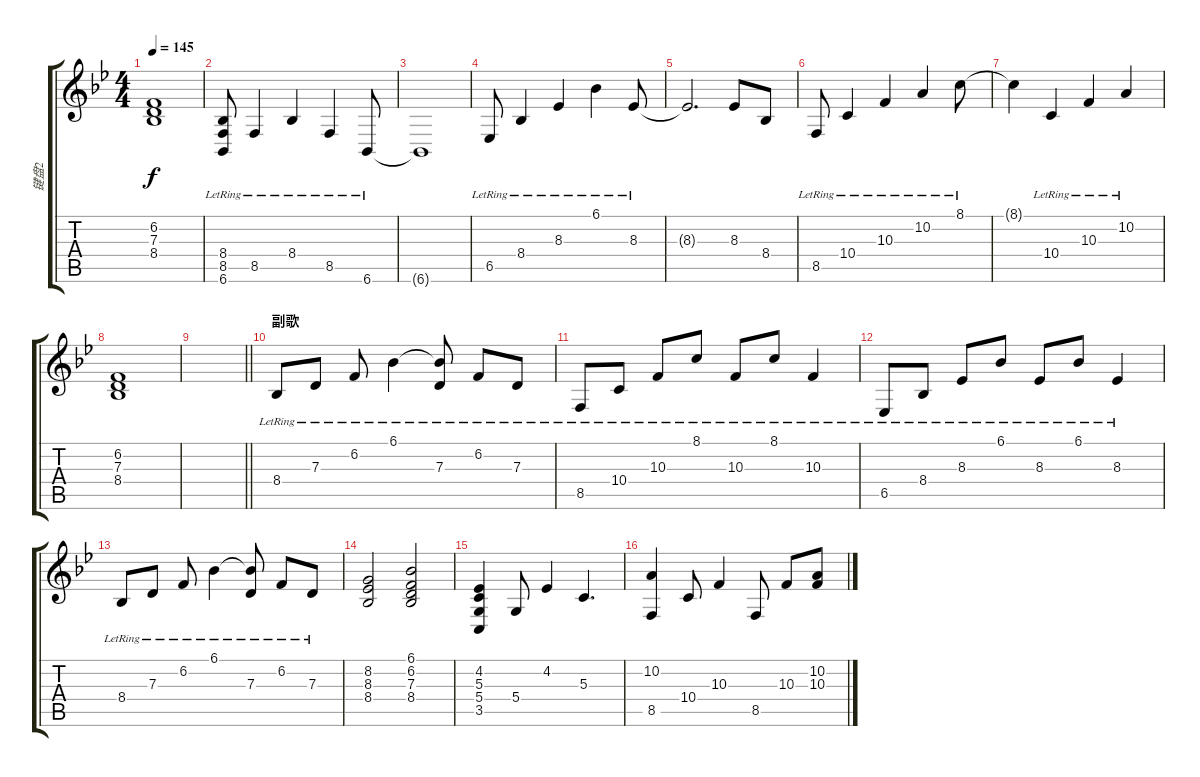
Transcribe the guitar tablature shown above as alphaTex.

\track ("键盘2" "键盘2") {instrument vibraphone}
\staff {score tabs}
\tuning (E4 B3 G3 D3 A2 E2) {hide}
\ts (4 4)
\tempo 145
\clef g2
\ks bb
(6.2{t} 7.3{t} 8.4{t}).1{dy f} |
(8.4{lr} 8.5{lr} 6.6{lr}).8 8.5{lr}.4 8.4{lr}.4 8.5{lr}.4 6.6{lr}.8 |
6.6{t}.1 |
6.5{lr}.8 8.4{lr}.4 8.3{lr}.4 6.1{lr}.4 8.3{lr}.8 |
8.3{t}.2{d} 8.3.8 8.4.8 |
8.5{lr}.8 10.4{lr}.4 10.3{lr}.4 10.2{lr}.4 8.1{lr}.8 |
8.1{t}.4 10.4{lr}.4 10.3{lr}.4 10.2{lr}.4 |
(6.2 7.3 8.4).1 |
\barLineRight lightlight
|
\section ("" "副歌")
8.4{lr}.8 7.3{lr}.8 6.2{lr}.8 6.1{lr}.4 (6.1{t} 7.3{lr}).8 6.2{lr}.8 7.3{lr}.8 |
8.5{lr}.8 10.4{lr}.8 10.3{lr}.8 8.1{lr}.8 10.3{lr}.8 8.1{lr}.8 10.3{lr}.4 |
6.5{lr}.8 8.4{lr}.8 8.3{lr}.8 6.1{lr}.8 8.3{lr}.8 6.1{lr}.8 8.3{lr}.4 |
8.4{lr}.8 7.3{lr}.8 6.2{lr}.8 6.1{lr}.4 (6.1{t} 7.3{lr}).8 6.2{lr}.8 7.3{lr}.8 |
(8.2 8.3 8.4).2 (6.1 6.2 7.3 8.4).2 |
(4.2 5.3 5.4 3.5).4 5.4.8 4.2.4 5.3.4{d} |
(10.2 8.5).4 10.4.8 10.3.4 8.5.8 10.3.8 (10.2 10.3).8
